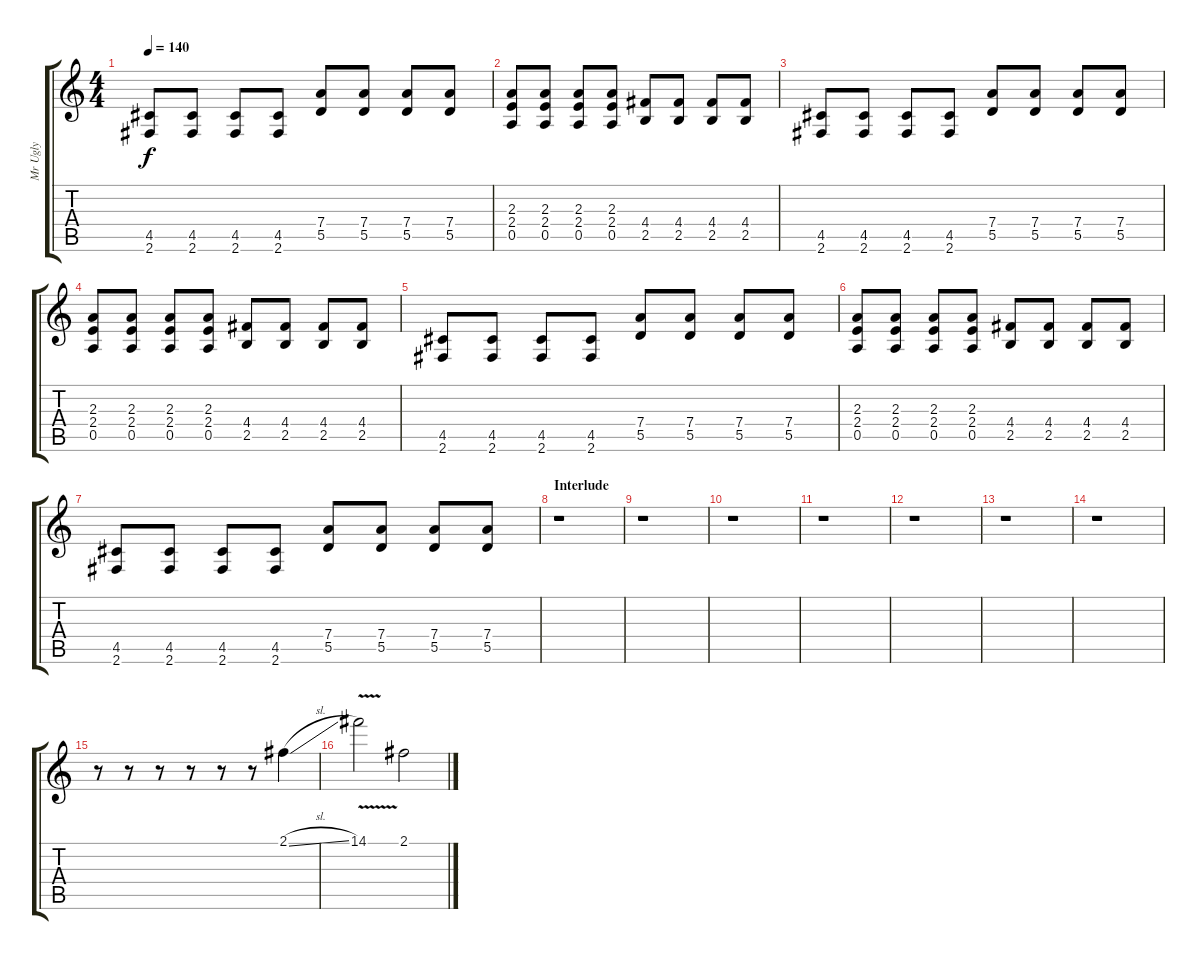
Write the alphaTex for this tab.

\track ("Mr Ugly" "Mr Ugly") {instrument electricguitarmuted}
\staff {score tabs}
\tuning (E4 B3 G3 D3 A2 E2) {hide}
\ts (4 4)
\tempo 140
\clef g2
\ks c
(4.5 2.6).8{dy f} (4.5 2.6).8 (4.5 2.6).8 (4.5 2.6).8 (7.4 5.5).8 (7.4 5.5).8 (7.4 5.5).8 (7.4 5.5).8 |
(2.3 2.4 0.5).8 (2.3 2.4 0.5).8 (2.3 2.4 0.5).8 (2.3 2.4 0.5).8 (4.4 2.5).8 (4.4 2.5).8 (4.4 2.5).8 (4.4 2.5).8 |
(4.5 2.6).8 (4.5 2.6).8 (4.5 2.6).8 (4.5 2.6).8 (7.4 5.5).8 (7.4 5.5).8 (7.4 5.5).8 (7.4 5.5).8 |
(2.3 2.4 0.5).8 (2.3 2.4 0.5).8 (2.3 2.4 0.5).8 (2.3 2.4 0.5).8 (4.4 2.5).8 (4.4 2.5).8 (4.4 2.5).8 (4.4 2.5).8 |
(4.5 2.6).8 (4.5 2.6).8 (4.5 2.6).8 (4.5 2.6).8 (7.4 5.5).8 (7.4 5.5).8 (7.4 5.5).8 (7.4 5.5).8 |
(2.3 2.4 0.5).8 (2.3 2.4 0.5).8 (2.3 2.4 0.5).8 (2.3 2.4 0.5).8 (4.4 2.5).8 (4.4 2.5).8 (4.4 2.5).8 (4.4 2.5).8 |
(4.5 2.6).8 (4.5 2.6).8 (4.5 2.6).8 (4.5 2.6).8 (7.4 5.5).8 (7.4 5.5).8 (7.4 5.5).8 (7.4 5.5).8 |
\section ("" "Interlude")
r.1 |
r.1 |
r.1 |
r.1 |
r.1 |
r.1 |
r.1 |
r.8 r.8 r.8 r.8 r.8 r.8 2.1{sl}.4{instrument overdrivenguitar} |
14.1{v}.2 2.1{sl}.2
